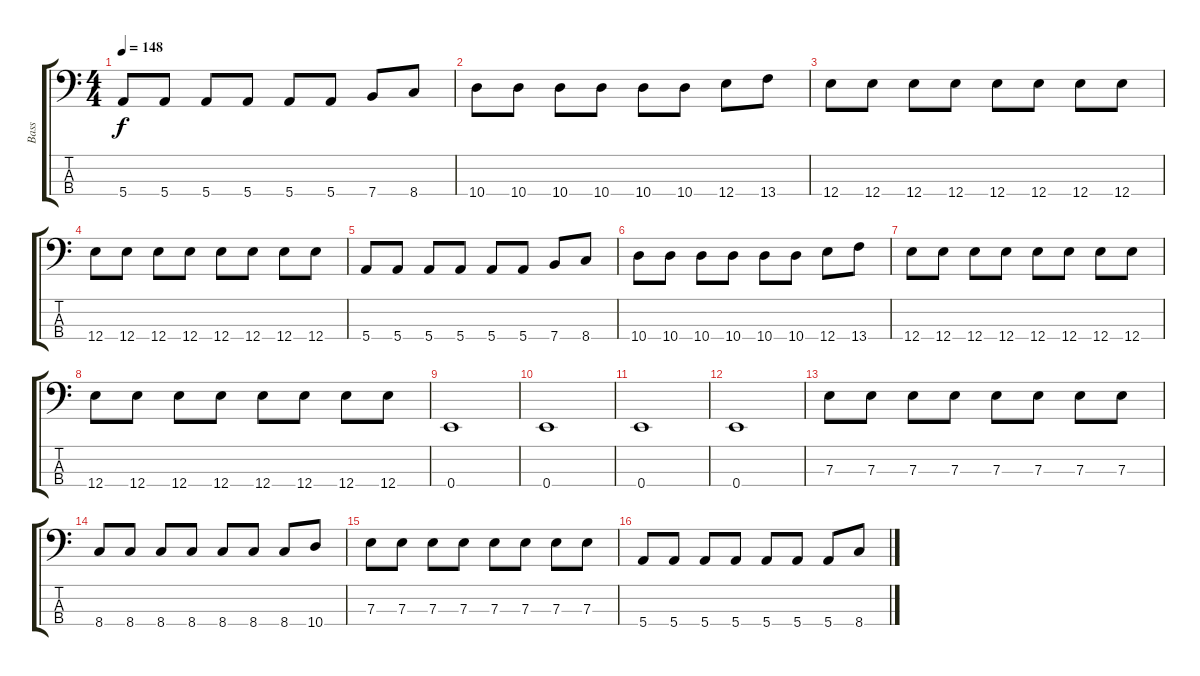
\track ("Bass" "Bass") {instrument electricbassfinger}
\staff {score tabs}
\tuning (G2 D2 A1 E1) {hide}
\ts (4 4)
\tempo 148
\clef f4
\ks c
5.4.8{dy f} 5.4.8 5.4.8 5.4.8 5.4.8 5.4.8 7.4.8 8.4.8 |
10.4.8 10.4.8 10.4.8 10.4.8 10.4.8 10.4.8 12.4.8 13.4.8 |
12.4.8 12.4.8 12.4.8 12.4.8 12.4.8 12.4.8 12.4.8 12.4.8 |
12.4.8 12.4.8 12.4.8 12.4.8 12.4.8 12.4.8 12.4.8 12.4.8 |
5.4.8 5.4.8 5.4.8 5.4.8 5.4.8 5.4.8 7.4.8 8.4.8 |
10.4.8 10.4.8 10.4.8 10.4.8 10.4.8 10.4.8 12.4.8 13.4.8 |
12.4.8 12.4.8 12.4.8 12.4.8 12.4.8 12.4.8 12.4.8 12.4.8 |
12.4.8 12.4.8 12.4.8 12.4.8 12.4.8 12.4.8 12.4.8 12.4.8 |
0.4.1 |
0.4.1 |
0.4.1 |
0.4.1 |
7.3.8 7.3.8 7.3.8 7.3.8 7.3.8 7.3.8 7.3.8 7.3.8 |
8.4.8 8.4.8 8.4.8 8.4.8 8.4.8 8.4.8 8.4.8 10.4.8 |
7.3.8 7.3.8 7.3.8 7.3.8 7.3.8 7.3.8 7.3.8 7.3.8 |
5.4.8 5.4.8 5.4.8 5.4.8 5.4.8 5.4.8 5.4.8 8.4.8
